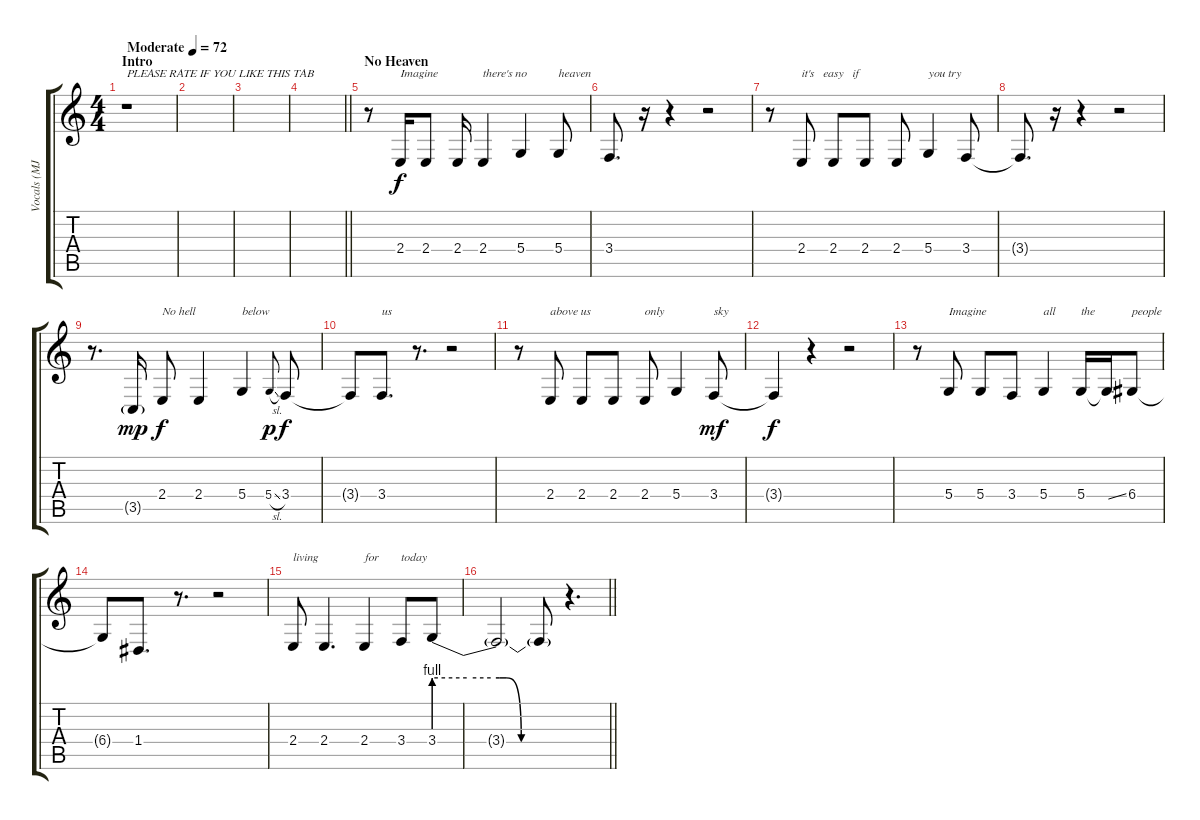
\track ("Vocals (MJK)" "Vocals (MJ") {instrument voiceoohs}
\staff {score tabs}
\tuning (E4 B3 G3 D3 A2 E2) {hide}
\ts (4 4)
\section ("" "Intro")
\tempo (72 "Moderate")
\clef g2
\ks c
r.1{txt "PLEASE RATE IF YOU LIKE THIS TAB" dy f instrument voiceoohs} |
|
|
\barLineRight lightlight
|
\section ("" "No Heaven")
r.8 2.4.16{txt "Imagine"} 2.4.8 2.4.16 2.4.4{txt "there's no"} 5.4.4 5.4.8{txt "heaven"} |
3.4.8{d} r.16 r.4 r.2 |
r.8 2.4.8{txt "it's   easy   if"} 2.4.8 2.4.8 2.4.8 5.4.4{txt "you try"} 3.4.8 |
3.4{t}.8{d} r.16 r.4 r.2 |
r.8{d} 3.5{g}.16{dy mp} 2.4.8{txt "No hell" dy f} 2.4.4 5.4.4{txt "below"} 5.4{sl}.8{gr onbeat dy p} 3.4.8{dy f} |
3.4{t}.8 3.4.8{d txt "us"} r.8{d} r.2 |
r.8 2.4.8{txt "above us "} 2.4.8 2.4.8 2.4.8{txt "only"} 5.4.4 3.4.8{txt "sky" dy mf} |
3.4{t}.4{dy f} r.4 r.2 |
r.8 5.4.8{txt "Imagine"} 5.4.8 3.4.8 5.4.4{txt "all"} 5.4.16{txt "the"} 5.4{ss t}.16 6.4.8{txt "people"} |
6.4{t}.8 1.4.8{d} r.8{d} r.2 |
2.4.8{txt "living"} 2.4.4{d} 2.4.4{txt "for"} 3.4.8{txt "today"} 3.4{be (custom 0 4 15 4 26 4 30 4 33 4 40 0 49 0 60 0)}.8 |
\barLineRight lightlight
3.4{t}.2 3.4{t}.8 r.4{d}
